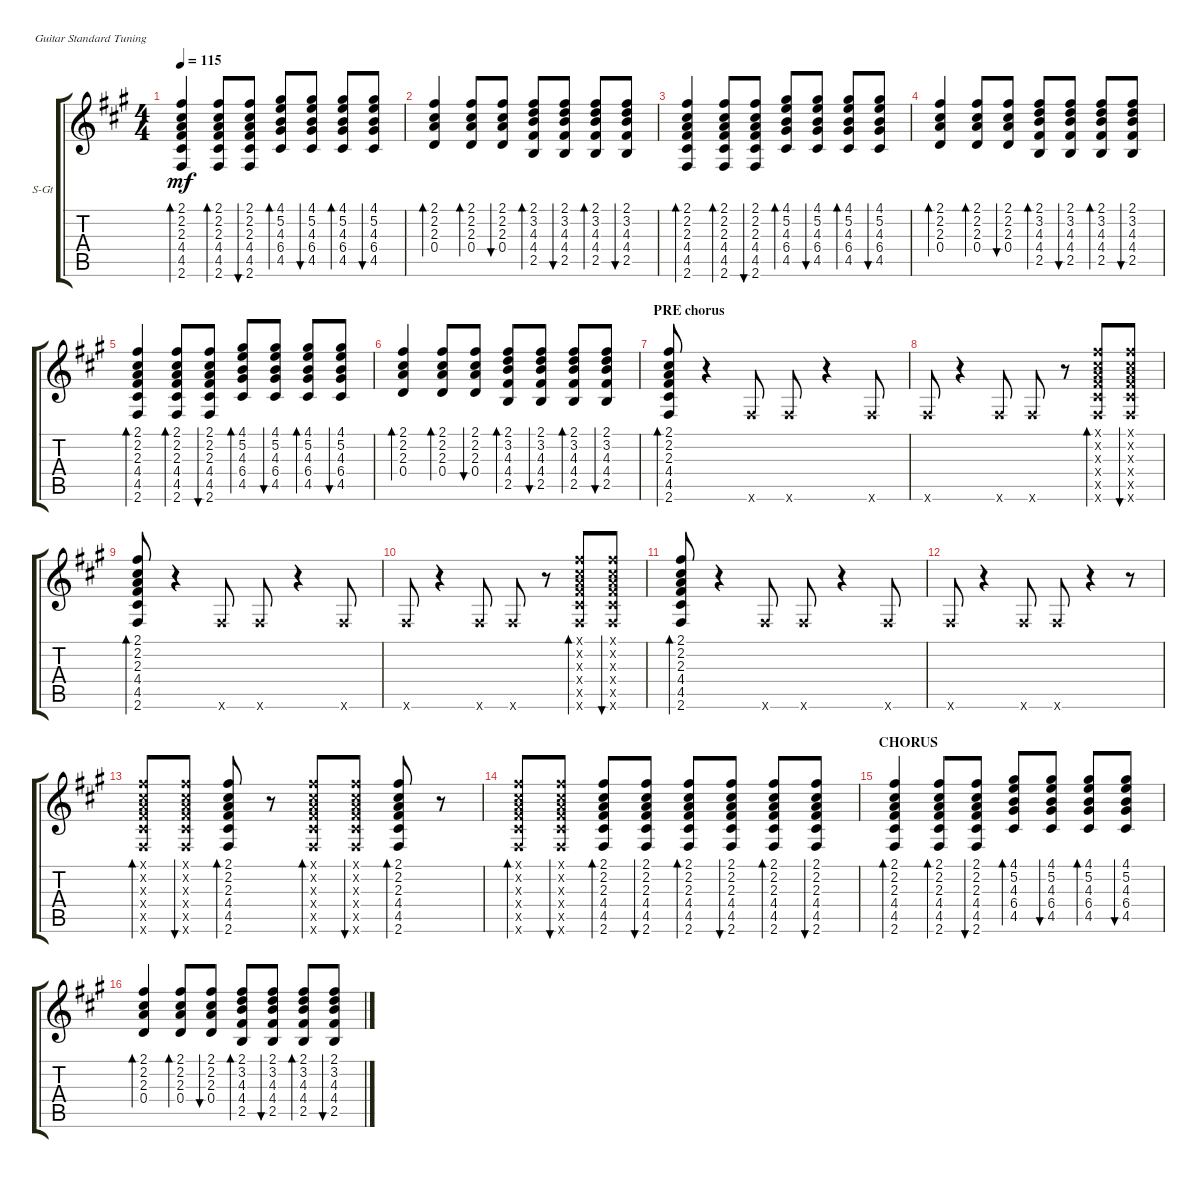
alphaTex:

\defaultSystemsLayout 4
\bracketExtendMode groupsimilarinstruments
\firstSystemTrackNameOrientation horizontal
\otherSystemsTrackNameOrientation horizontal
\track ("Steel Guitar" "S-Gt") {instrument acousticguitarsteel}
\staff {score tabs}
\tuning (E4 B3 G3 D3 A2 E2)
\ts (4 4)
\tempo 115
\clef g2
\ks f#minor
(2.6 4.5 4.4 2.3 2.2 2.1).4{bd 30 dy mf} (2.6 4.5 4.4 2.3 2.2 2.1).8{bd 30} (2.6 4.5 4.4 2.3 2.2 2.1).8{bu 30} (4.5 6.4 4.3 5.2 4.1).8{bd 30} (4.5 6.4 4.3 5.2 4.1).8{bu 30} (4.5 6.4 4.3 5.2 4.1).8{bd 30} (4.5 6.4 4.3 5.2 4.1).8{bu 30} |
(0.4 2.3 2.2 2.1).4{bd 30} (0.4 2.3 2.2 2.1).8{bd 30} (0.4 2.3 2.2 2.1).8{bu 30} (2.5 4.4 4.3 3.2 2.1).8{bd 30} (2.5 4.4 4.3 3.2 2.1).8{bu 30} (2.5 4.4 4.3 3.2 2.1).8{bd 30} (2.5 4.4 4.3 3.2 2.1).8{bu 30} |
(2.6 4.5 4.4 2.3 2.2 2.1).4{bd 30} (2.6 4.5 4.4 2.3 2.2 2.1).8{bd 30} (2.6 4.5 4.4 2.3 2.2 2.1).8{bu 30} (4.5 6.4 4.3 5.2 4.1).8{bd 30} (4.5 6.4 4.3 5.2 4.1).8{bu 30} (4.5 6.4 4.3 5.2 4.1).8{bd 30} (4.5 6.4 4.3 5.2 4.1).8{bu 30} |
(0.4 2.3 2.2 2.1).4{bd 30} (0.4 2.3 2.2 2.1).8{bd 30} (0.4 2.3 2.2 2.1).8{bu 30} (2.5 4.4 4.3 3.2 2.1).8{bd 30} (2.5 4.4 4.3 3.2 2.1).8{bu 30} (2.5 4.4 4.3 3.2 2.1).8{bd 30} (2.5 4.4 4.3 3.2 2.1).8{bu 30} |
(2.6 4.5 4.4 2.3 2.2 2.1).4{bd 30} (2.6 4.5 4.4 2.3 2.2 2.1).8{bd 30} (2.6 4.5 4.4 2.3 2.2 2.1).8{bu 30} (4.5 6.4 4.3 5.2 4.1).8{bd 30} (4.5 6.4 4.3 5.2 4.1).8{bu 30} (4.5 6.4 4.3 5.2 4.1).8{bd 30} (4.5 6.4 4.3 5.2 4.1).8{bu 30} |
(0.4 2.3 2.2 2.1).4{bd 30} (0.4 2.3 2.2 2.1).8{bd 30} (0.4 2.3 2.2 2.1).8{bu 30} (2.5 4.4 4.3 3.2 2.1).8{bd 30} (2.5 4.4 4.3 3.2 2.1).8{bu 30} (2.5 4.4 4.3 3.2 2.1).8{bd 30} (2.5 4.4 4.3 3.2 2.1).8{bu 30} |
\section ("" "PRE chorus")
(2.6 4.5 4.4 2.3 2.2 2.1).8{bd 30} r.4 2.6{x}.8 2.6{x}.8 r.4 2.6{x}.8 |
2.6{x}.8 r.4 2.6{x}.8 2.6{x}.8 r.8 (2.6{x} 4.5{x} 4.4{x} 2.3{x} 2.2{x} 2.1{x}).8{bd 30} (2.6{x} 4.5{x} 4.4{x} 2.3{x} 2.2{x} 2.1{x}).8{bu 30} |
(2.6 4.5 4.4 2.3 2.2 2.1).8{bd 30} r.4 2.6{x}.8 2.6{x}.8 r.4 2.6{x}.8 |
2.6{x}.8 r.4 2.6{x}.8 2.6{x}.8 r.8 (2.6{x} 4.5{x} 4.4{x} 2.3{x} 2.2{x} 2.1{x}).8{bd 30} (2.6{x} 4.5{x} 4.4{x} 2.3{x} 2.2{x} 2.1{x}).8{bu 30} |
(2.6 4.5 4.4 2.3 2.2 2.1).8{bd 30} r.4 2.6{x}.8 2.6{x}.8 r.4 2.6{x}.8 |
2.6{x}.8 r.4 2.6{x}.8 2.6{x}.8 r.4 r.8 |
(2.6{x} 4.5{x} 4.4{x} 2.3{x} 2.2{x} 2.1{x}).8{bd 30} (2.6{x} 4.5{x} 4.4{x} 2.3{x} 2.2{x} 2.1{x}).8{bu 30} (2.6 4.5 4.4 2.3 2.2 2.1).8{bd 30} r.8 (2.6{x} 4.5{x} 4.4{x} 2.3{x} 2.2{x} 2.1{x}).8{bd 30} (2.6{x} 4.5{x} 4.4{x} 2.3{x} 2.2{x} 2.1{x}).8{bu 30} (2.6 4.5 4.4 2.3 2.2 2.1).8{bd 30} r.8 |
(2.6{x} 4.5{x} 4.4{x} 2.3{x} 2.2{x} 2.1{x}).8{bd 30} (2.6{x} 4.5{x} 4.4{x} 2.3{x} 2.2{x} 2.1{x}).8{bu 30} (2.6 4.5 4.4 2.3 2.2 2.1).8{bd 30} (2.6 4.5 4.4 2.3 2.2 2.1).8{bu 30} (2.6 4.5 4.4 2.3 2.2 2.1).8{bd 30} (2.6 4.5 4.4 2.3 2.2 2.1).8{bu 30} (2.6 4.5 4.4 2.3 2.2 2.1).8{bd 30} (2.6 4.5 4.4 2.3 2.2 2.1).8{bu 30} |
\section ("" "CHORUS")
(2.6 4.5 4.4 2.3 2.2 2.1).4{bd 30} (2.6 4.5 4.4 2.3 2.2 2.1).8{bd 30} (2.6 4.5 4.4 2.3 2.2 2.1).8{bu 30} (4.5 6.4 4.3 5.2 4.1).8{bd 30} (4.5 6.4 4.3 5.2 4.1).8{bu 30} (4.5 6.4 4.3 5.2 4.1).8{bd 30} (4.5 6.4 4.3 5.2 4.1).8{bu 30} |
(0.4 2.3 2.2 2.1).4{bd 30} (0.4 2.3 2.2 2.1).8{bd 30} (0.4 2.3 2.2 2.1).8{bu 30} (2.5 4.4 4.3 3.2 2.1).8{bd 30} (2.5 4.4 4.3 3.2 2.1).8{bu 30} (2.5 4.4 4.3 3.2 2.1).8{bd 30} (2.5 4.4 4.3 3.2 2.1).8{bu 30}
